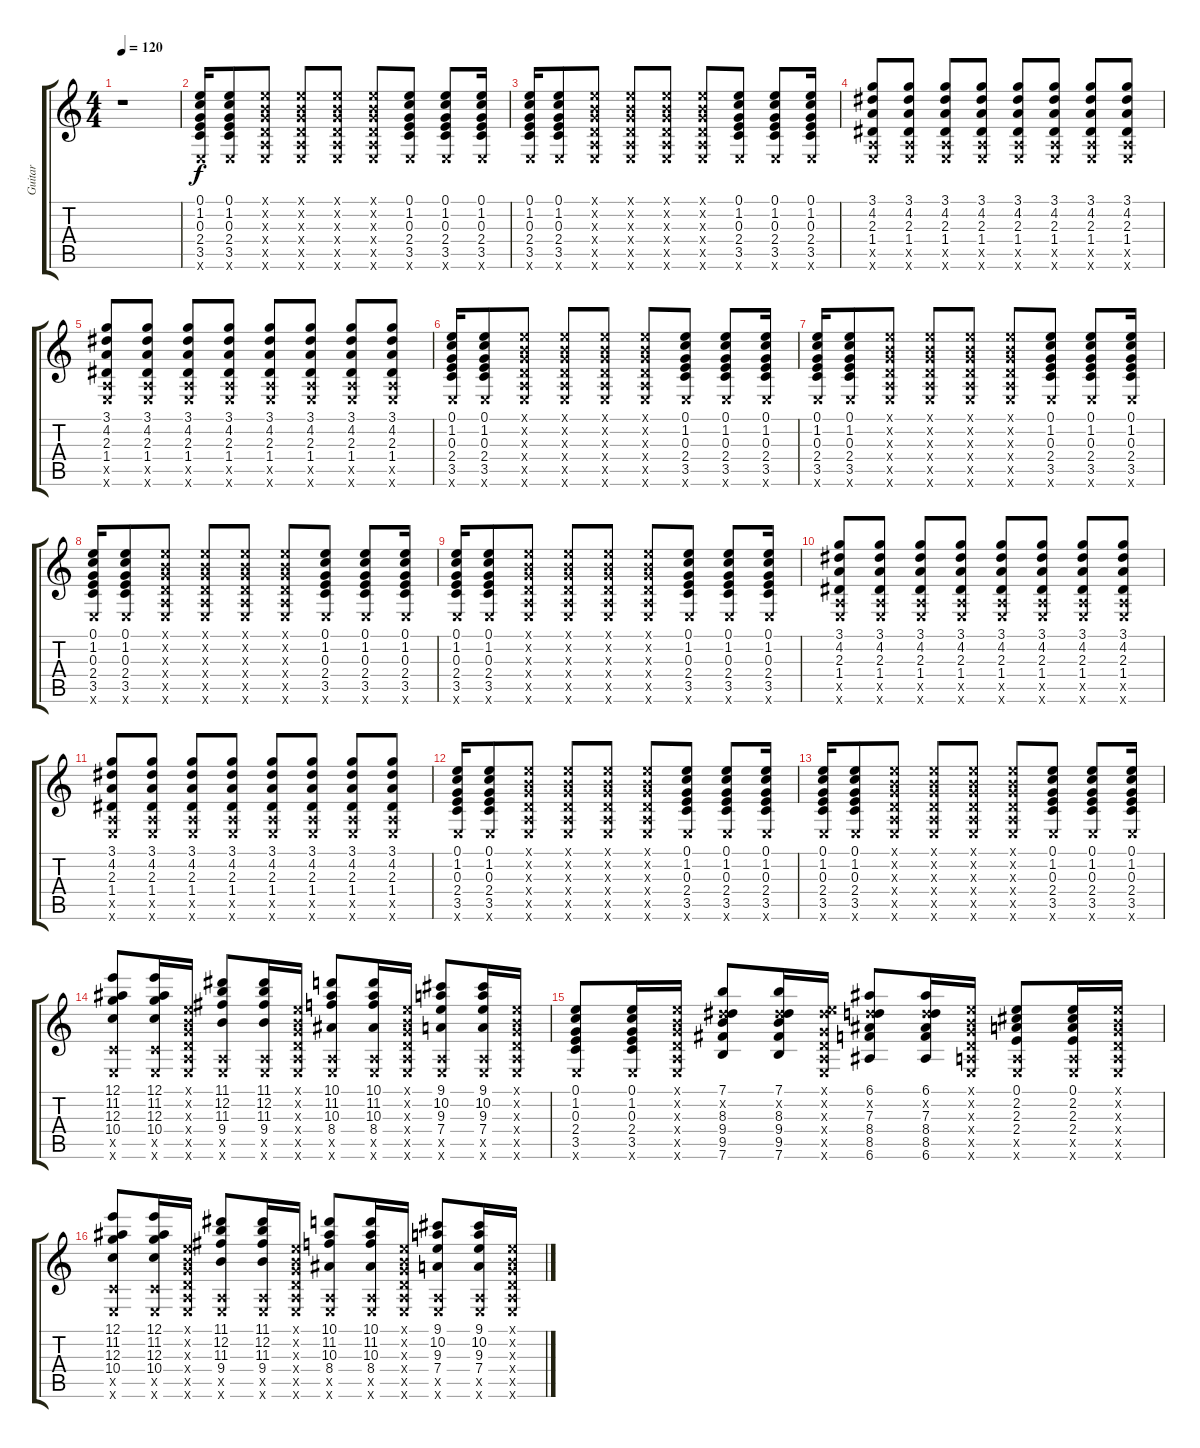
\track ("Guitar" "Guitar") {instrument overdrivenguitar}
\staff {score tabs}
\tuning (E4 B3 G3 D3 A2 E2) {hide}
\ts (4 4)
\tempo 120
\clef g2
\ks c
r.1{dy f} |
(0.1 1.2 0.3 2.4 3.5 0.6{x}).16 (0.1 1.2 0.3 2.4 3.5 0.6{x}).8 (0.1{x} 0.2{x} 0.3{x} 0.4{x} 0.5{x} 0.6{x}).8 (0.1{x} 0.2{x} 0.3{x} 0.4{x} 0.5{x} 0.6{x}).8 (0.1{x} 0.2{x} 0.3{x} 0.4{x} 0.5{x} 0.6{x}).8 (0.1{x} 0.2{x} 0.3{x} 0.4{x} 0.5{x} 0.6{x}).8 (0.1 1.2 0.3 2.4 3.5 0.6{x}).8 (0.1 1.2 0.3 2.4 3.5 0.6{x}).8 (0.1 1.2 0.3 2.4 3.5 0.6{x}).16 |
(0.1 1.2 0.3 2.4 3.5 0.6{x}).16 (0.1 1.2 0.3 2.4 3.5 0.6{x}).8 (0.1{x} 0.2{x} 0.3{x} 0.4{x} 0.5{x} 0.6{x}).8 (0.1{x} 0.2{x} 0.3{x} 0.4{x} 0.5{x} 0.6{x}).8 (0.1{x} 0.2{x} 0.3{x} 0.4{x} 0.5{x} 0.6{x}).8 (0.1{x} 0.2{x} 0.3{x} 0.4{x} 0.5{x} 0.6{x}).8 (0.1 1.2 0.3 2.4 3.5 0.6{x}).8 (0.1 1.2 0.3 2.4 3.5 0.6{x}).8 (0.1 1.2 0.3 2.4 3.5 0.6{x}).16 |
(3.1 4.2 2.3 1.4 0.5{x} 0.6{x}).8 (3.1 4.2 2.3 1.4 0.5{x} 0.6{x}).8 (3.1 4.2 2.3 1.4 0.5{x} 0.6{x}).8 (3.1 4.2 2.3 1.4 0.5{x} 0.6{x}).8 (3.1 4.2 2.3 1.4 0.5{x} 0.6{x}).8 (3.1 4.2 2.3 1.4 0.5{x} 0.6{x}).8 (3.1 4.2 2.3 1.4 0.5{x} 0.6{x}).8 (3.1 4.2 2.3 1.4 0.5{x} 0.6{x}).8 |
(3.1 4.2 2.3 1.4 0.5{x} 0.6{x}).8 (3.1 4.2 2.3 1.4 0.5{x} 0.6{x}).8 (3.1 4.2 2.3 1.4 0.5{x} 0.6{x}).8 (3.1 4.2 2.3 1.4 0.5{x} 0.6{x}).8 (3.1 4.2 2.3 1.4 0.5{x} 0.6{x}).8 (3.1 4.2 2.3 1.4 0.5{x} 0.6{x}).8 (3.1 4.2 2.3 1.4 0.5{x} 0.6{x}).8 (3.1 4.2 2.3 1.4 0.5{x} 0.6{x}).8 |
(0.1 1.2 0.3 2.4 3.5 0.6{x}).16 (0.1 1.2 0.3 2.4 3.5 0.6{x}).8 (0.1{x} 0.2{x} 0.3{x} 0.4{x} 0.5{x} 0.6{x}).8 (0.1{x} 0.2{x} 0.3{x} 0.4{x} 0.5{x} 0.6{x}).8 (0.1{x} 0.2{x} 0.3{x} 0.4{x} 0.5{x} 0.6{x}).8 (0.1{x} 0.2{x} 0.3{x} 0.4{x} 0.5{x} 0.6{x}).8 (0.1 1.2 0.3 2.4 3.5 0.6{x}).8 (0.1 1.2 0.3 2.4 3.5 0.6{x}).8 (0.1 1.2 0.3 2.4 3.5 0.6{x}).16 |
(0.1 1.2 0.3 2.4 3.5 0.6{x}).16 (0.1 1.2 0.3 2.4 3.5 0.6{x}).8 (0.1{x} 0.2{x} 0.3{x} 0.4{x} 0.5{x} 0.6{x}).8 (0.1{x} 0.2{x} 0.3{x} 0.4{x} 0.5{x} 0.6{x}).8 (0.1{x} 0.2{x} 0.3{x} 0.4{x} 0.5{x} 0.6{x}).8 (0.1{x} 0.2{x} 0.3{x} 0.4{x} 0.5{x} 0.6{x}).8 (0.1 1.2 0.3 2.4 3.5 0.6{x}).8 (0.1 1.2 0.3 2.4 3.5 0.6{x}).8 (0.1 1.2 0.3 2.4 3.5 0.6{x}).16 |
(0.1 1.2 0.3 2.4 3.5 0.6{x}).16 (0.1 1.2 0.3 2.4 3.5 0.6{x}).8 (0.1{x} 0.2{x} 0.3{x} 0.4{x} 0.5{x} 0.6{x}).8 (0.1{x} 0.2{x} 0.3{x} 0.4{x} 0.5{x} 0.6{x}).8 (0.1{x} 0.2{x} 0.3{x} 0.4{x} 0.5{x} 0.6{x}).8 (0.1{x} 0.2{x} 0.3{x} 0.4{x} 0.5{x} 0.6{x}).8 (0.1 1.2 0.3 2.4 3.5 0.6{x}).8 (0.1 1.2 0.3 2.4 3.5 0.6{x}).8 (0.1 1.2 0.3 2.4 3.5 0.6{x}).16 |
(0.1 1.2 0.3 2.4 3.5 0.6{x}).16 (0.1 1.2 0.3 2.4 3.5 0.6{x}).8 (0.1{x} 0.2{x} 0.3{x} 0.4{x} 0.5{x} 0.6{x}).8 (0.1{x} 0.2{x} 0.3{x} 0.4{x} 0.5{x} 0.6{x}).8 (0.1{x} 0.2{x} 0.3{x} 0.4{x} 0.5{x} 0.6{x}).8 (0.1{x} 0.2{x} 0.3{x} 0.4{x} 0.5{x} 0.6{x}).8 (0.1 1.2 0.3 2.4 3.5 0.6{x}).8 (0.1 1.2 0.3 2.4 3.5 0.6{x}).8 (0.1 1.2 0.3 2.4 3.5 0.6{x}).16 |
(3.1 4.2 2.3 1.4 0.5{x} 0.6{x}).8 (3.1 4.2 2.3 1.4 0.5{x} 0.6{x}).8 (3.1 4.2 2.3 1.4 0.5{x} 0.6{x}).8 (3.1 4.2 2.3 1.4 0.5{x} 0.6{x}).8 (3.1 4.2 2.3 1.4 0.5{x} 0.6{x}).8 (3.1 4.2 2.3 1.4 0.5{x} 0.6{x}).8 (3.1 4.2 2.3 1.4 0.5{x} 0.6{x}).8 (3.1 4.2 2.3 1.4 0.5{x} 0.6{x}).8 |
(3.1 4.2 2.3 1.4 0.5{x} 0.6{x}).8 (3.1 4.2 2.3 1.4 0.5{x} 0.6{x}).8 (3.1 4.2 2.3 1.4 0.5{x} 0.6{x}).8 (3.1 4.2 2.3 1.4 0.5{x} 0.6{x}).8 (3.1 4.2 2.3 1.4 0.5{x} 0.6{x}).8 (3.1 4.2 2.3 1.4 0.5{x} 0.6{x}).8 (3.1 4.2 2.3 1.4 0.5{x} 0.6{x}).8 (3.1 4.2 2.3 1.4 0.5{x} 0.6{x}).8 |
(0.1 1.2 0.3 2.4 3.5 0.6{x}).16 (0.1 1.2 0.3 2.4 3.5 0.6{x}).8 (0.1{x} 0.2{x} 0.3{x} 0.4{x} 0.5{x} 0.6{x}).8 (0.1{x} 0.2{x} 0.3{x} 0.4{x} 0.5{x} 0.6{x}).8 (0.1{x} 0.2{x} 0.3{x} 0.4{x} 0.5{x} 0.6{x}).8 (0.1{x} 0.2{x} 0.3{x} 0.4{x} 0.5{x} 0.6{x}).8 (0.1 1.2 0.3 2.4 3.5 0.6{x}).8 (0.1 1.2 0.3 2.4 3.5 0.6{x}).8 (0.1 1.2 0.3 2.4 3.5 0.6{x}).16 |
(0.1 1.2 0.3 2.4 3.5 0.6{x}).16 (0.1 1.2 0.3 2.4 3.5 0.6{x}).8 (0.1{x} 0.2{x} 0.3{x} 0.4{x} 0.5{x} 0.6{x}).8 (0.1{x} 0.2{x} 0.3{x} 0.4{x} 0.5{x} 0.6{x}).8 (0.1{x} 0.2{x} 0.3{x} 0.4{x} 0.5{x} 0.6{x}).8 (0.1{x} 0.2{x} 0.3{x} 0.4{x} 0.5{x} 0.6{x}).8 (0.1 1.2 0.3 2.4 3.5 0.6{x}).8 (0.1 1.2 0.3 2.4 3.5 0.6{x}).8 (0.1 1.2 0.3 2.4 3.5 0.6{x}).16 |
(12.1 11.2 12.3 10.4 3.5{x} 0.6{x}).8 (12.1 11.2 12.3 10.4 3.5{x} 0.6{x}).16 (0.1{x} 0.2{x} 0.3{x} 0.4{x} 0.5{x} 0.6{x}).16 (11.1 12.2 11.3 9.4 0.5{x} 0.6{x}).8 (11.1 12.2 11.3 9.4 0.5{x} 0.6{x}).16 (0.1{x} 0.2{x} 0.3{x} 0.4{x} 0.5{x} 0.6{x}).16 (10.1 11.2 10.3 8.4 0.5{x} 0.6{x}).8 (10.1 11.2 10.3 8.4 0.5{x} 0.6{x}).16 (0.1{x} 0.2{x} 0.3{x} 0.4{x} 0.5{x} 0.6{x}).16 (9.1 10.2 9.3 7.4 0.5{x} 0.6{x}).8 (9.1 10.2 9.3 7.4 0.5{x} 0.6{x}).16 (0.1{x} 0.2{x} 0.3{x} 0.4{x} 0.5{x} 0.6{x}).16 |
(0.1 1.2 0.3 2.4 3.5 0.6{x}).8 (0.1 1.2 0.3 2.4 3.5 0.6{x}).16 (0.1{x} 0.2{x} 0.3{x} 0.4{x} 0.5{x} 0.6{x}).16 (7.1 4.2{x} 8.3 9.4 9.5 7.6).8 (7.1 4.2{x} 8.3 9.4 9.5 7.6).16 (0.1{x} 4.2{x} 0.3{x} 0.4{x} 0.5{x} 0.6{x}).16 (6.1 3.2{x} 7.3 8.4 8.5 6.6).8 (6.1 3.2{x} 7.3 8.4 8.5 6.6).16 (0.1{x} 0.2{x} 0.3{x} 0.4{x} 0.5{x} 0.6{x}).16 (0.1 2.2 2.3 2.4 0.5{x} 0.6{x}).8 (0.1 2.2 2.3 2.4 0.5{x} 0.6{x}).16 (0.1{x} 0.2{x} 0.3{x} 0.4{x} 0.5{x} 0.6{x}).16 |
(12.1 11.2 12.3 10.4 3.5{x} 0.6{x}).8 (12.1 11.2 12.3 10.4 3.5{x} 0.6{x}).16 (0.1{x} 0.2{x} 0.3{x} 0.4{x} 0.5{x} 0.6{x}).16 (11.1 12.2 11.3 9.4 0.5{x} 0.6{x}).8 (11.1 12.2 11.3 9.4 0.5{x} 0.6{x}).16 (0.1{x} 0.2{x} 0.3{x} 0.4{x} 0.5{x} 0.6{x}).16 (10.1 11.2 10.3 8.4 0.5{x} 0.6{x}).8 (10.1 11.2 10.3 8.4 0.5{x} 0.6{x}).16 (0.1{x} 0.2{x} 0.3{x} 0.4{x} 0.5{x} 0.6{x}).16 (9.1 10.2 9.3 7.4 0.5{x} 0.6{x}).8 (9.1 10.2 9.3 7.4 0.5{x} 0.6{x}).16 (0.1{x} 0.2{x} 0.3{x} 0.4{x} 0.5{x} 0.6{x}).16
